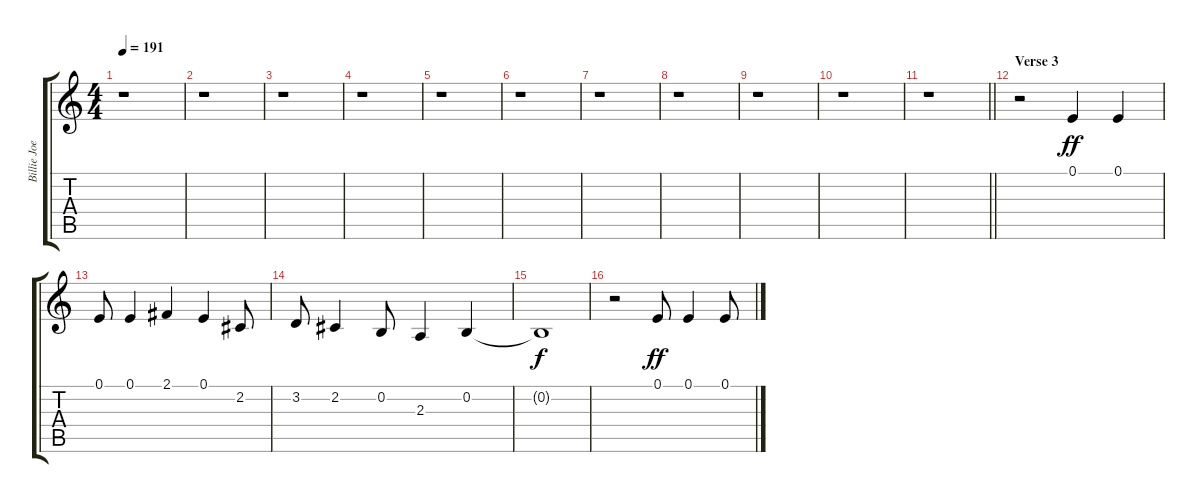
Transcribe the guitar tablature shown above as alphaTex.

\track ("Billie Joe Armstrong (Vocals)" "Billie Joe") {instrument sopranosax}
\staff {score tabs}
\tuning (E4 B3 G3 D3 A2 E2) {hide}
\ts (4 4)
\tempo 191
\clef g2
\ks c
r.1{dy f} |
r.1 |
r.1 |
r.1 |
r.1 |
r.1 |
r.1 |
r.1 |
r.1 |
r.1 |
\barLineRight lightlight
r.1 |
\section ("" "Verse 3")
r.2 0.1.4{dy ff} 0.1.4 |
0.1.8 0.1.4 2.1.4 0.1.4 2.2.8 |
3.2.8 2.2.4 0.2.8 2.3.4 0.2.4 |
0.2{t}.1{dy f} |
r.2 0.1.8{dy ff} 0.1.4 0.1.8
